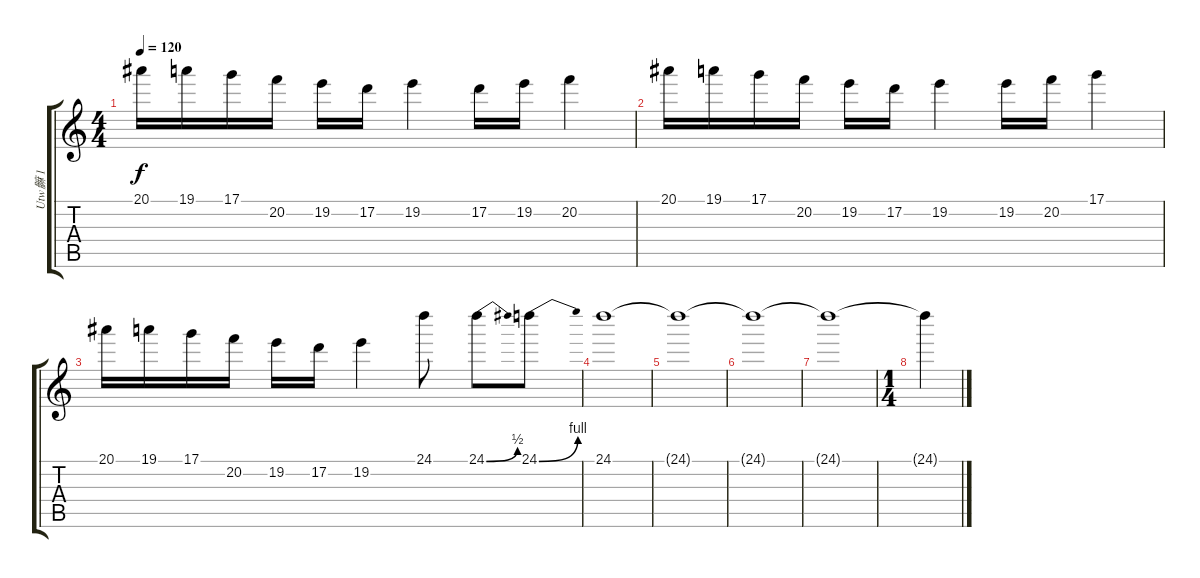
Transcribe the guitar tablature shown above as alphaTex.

\track ("Utw髍 1" "Utw髍 1") {instrument distortionguitar}
\staff {score tabs}
\tuning (D4 A3 F3 C3 G2 D2) {hide}
\ts (4 4)
\tempo 120
\clef g2
\ks c
20.1.16{dy f} 19.1.16 17.1.16 20.2.16 19.2.16 17.2.16 19.2.4 17.2.16 19.2.16 20.2.4 |
20.1.16 19.1.16 17.1.16 20.2.16 19.2.16 17.2.16 19.2.4 19.2.16 20.2.16 17.1.4 |
20.1.16 19.1.16 17.1.16 20.2.16 19.2.16 17.2.16 19.2.4 24.1.8 24.1{be (bend 0 0 60 2)}.8 24.1{be (bend 0 0 60 4)}.8 |
24.1.1 |
24.1{t}.1 |
24.1{t}.1 |
24.1{t}.1 |
\ts (1 4)
24.1{t}.4
